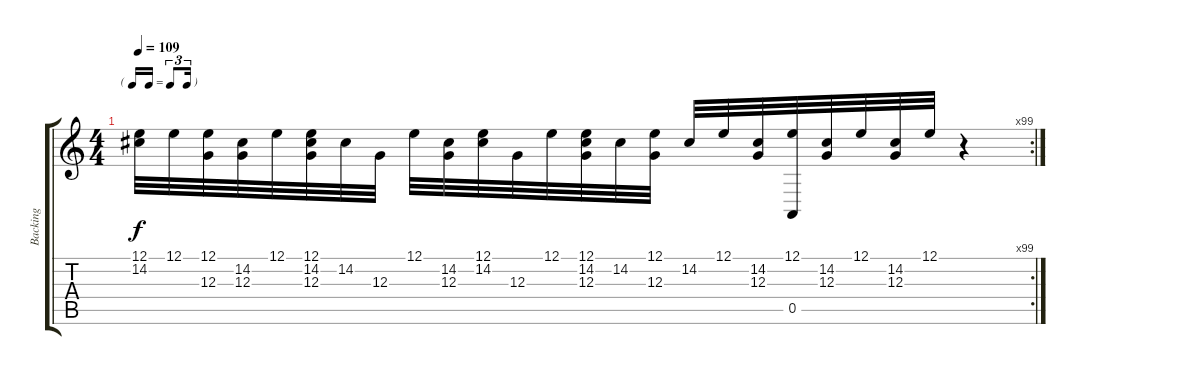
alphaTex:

\track ("Backing" "Backing") {instrument acousticgrandpiano}
\staff {score tabs}
\tuning (E4 B3 G3 D3 A2 E2) {hide}
\rc 99
\ts (4 4)
\tf triplet16th
\tempo 109
\clef g2
\ks c
(12.1 14.2).32{dy f} 12.1.32 (12.1 12.3).32 (14.2 12.3).32 12.1.32 (12.1 14.2 12.3).32 14.2.32 12.3.32 12.1.32 (14.2 12.3).32 (12.1 14.2).32 12.3.32 12.1.32 (12.1 14.2 12.3).32 14.2.32 (12.1 12.3).32 14.2.32 12.1.32 (14.2 12.3).32 (12.1 0.5).32 (14.2 12.3).32 12.1.32 (14.2 12.3).32 12.1.32 r.4
